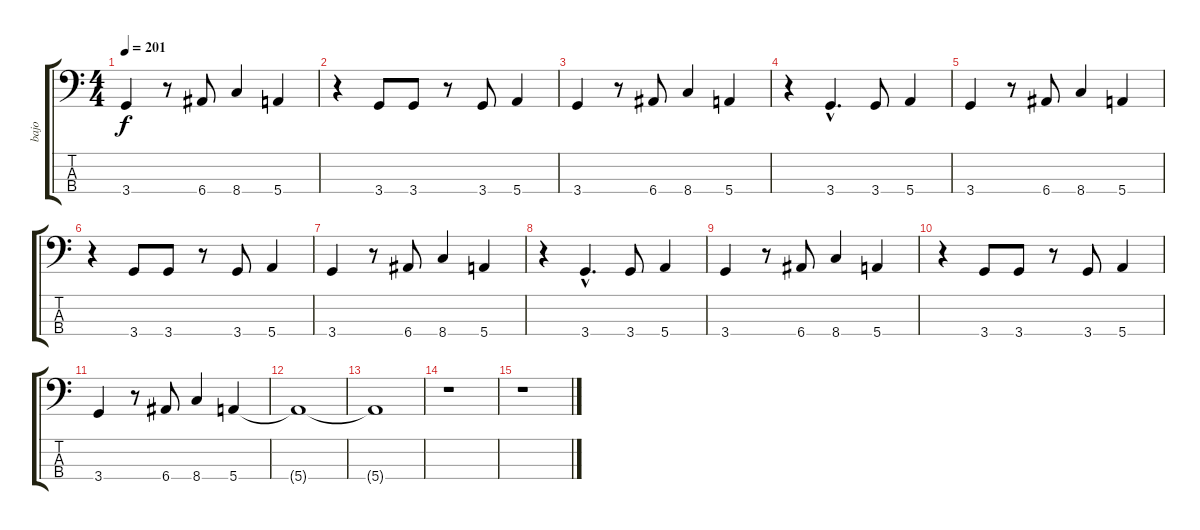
\track ("bajo" "bajo") {instrument electricbassfinger}
\staff {score tabs}
\tuning (G2 D2 A1 E1) {hide}
\ts (4 4)
\tempo 201
\clef f4
\ks c
3.4.4{dy f} r.8 6.4.8 8.4.4 5.4.4 |
r.4 3.4.8 3.4.8 r.8 3.4.8 5.4.4 |
3.4.4 r.8 6.4.8 8.4.4 5.4.4 |
r.4 3.4{hac}.4{d} 3.4.8 5.4.4 |
3.4.4 r.8 6.4.8 8.4.4 5.4.4 |
r.4 3.4.8 3.4.8 r.8 3.4.8 5.4.4 |
3.4.4 r.8 6.4.8 8.4.4 5.4.4 |
r.4 3.4{hac}.4{d} 3.4.8 5.4.4 |
3.4.4 r.8 6.4.8 8.4.4 5.4.4 |
r.4 3.4.8 3.4.8 r.8 3.4.8 5.4.4 |
3.4.4 r.8 6.4.8 8.4.4 5.4.4 |
5.4{t}.1 |
5.4{t}.1 |
r.1 |
r.1
